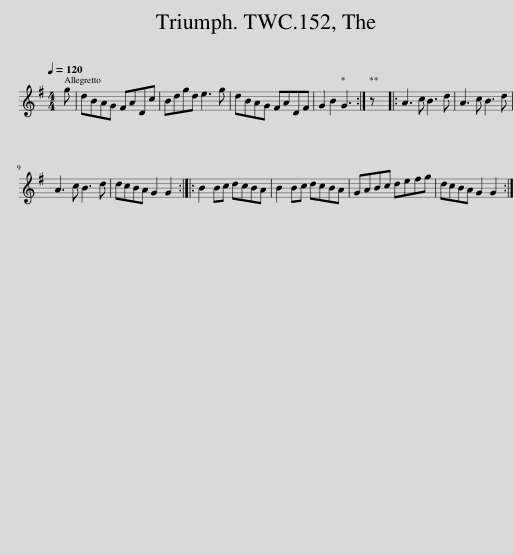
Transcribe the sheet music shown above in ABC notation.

X:1
L:1/8
Q:1/4=120
M:4/4
I:linebreak $
K:G
V:1 treble
V:1
 g | dBAG FADc | Bdgd e3 g | dBAG FADF | G2 B2 G3 :| %5
 z |: A3 c B3 d | A3 c B3 d |$ A3 c B3 d | dcBA G2 G2 :: %10
 B2 Bc dcBA | B2 Bc dcBA | GABc defg | dcBA G2 G2 :| %14
